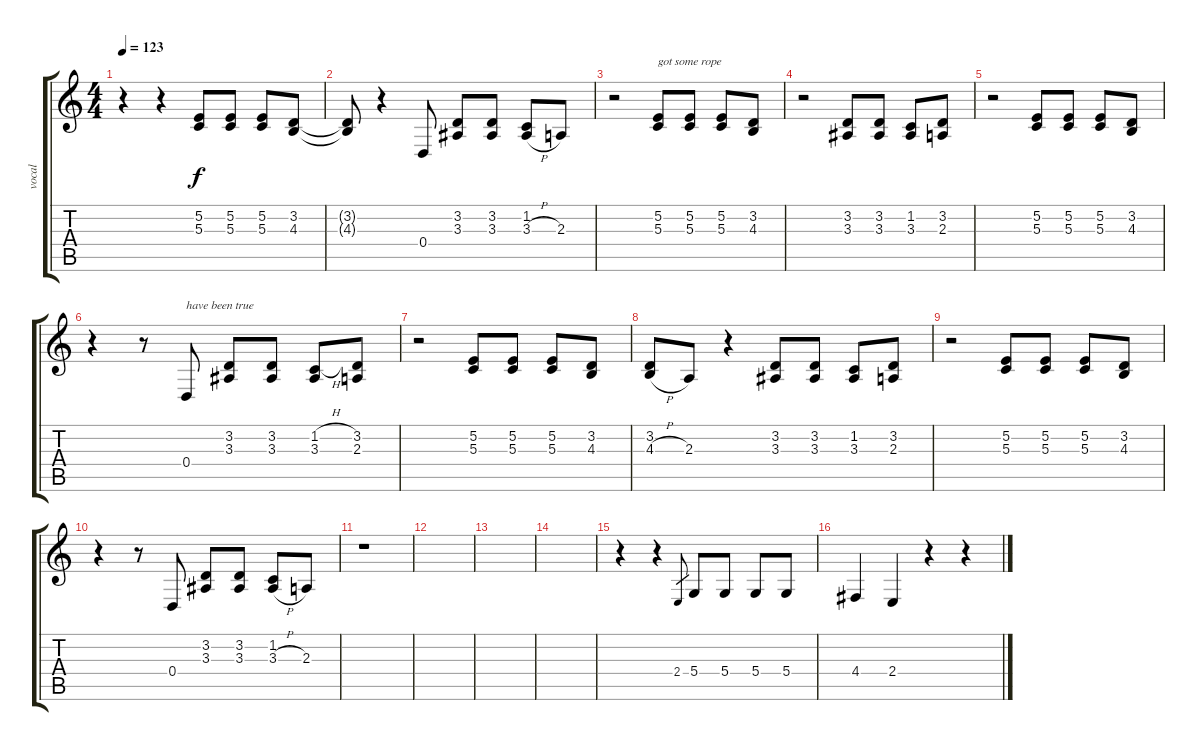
\track ("vocal" "vocal") {instrument acousticgrandpiano}
\staff {score tabs}
\tuning (E4 B3 G3 D3 A2 E2) {hide}
\ts (4 4)
\tempo 123
\clef g2
\ks c
r.4{dy f} r.4 (5.2 5.3).8 (5.2 5.3).8 (5.2 5.3).8 (3.2 4.3).8 |
(3.2{t} 4.3{t}).8 r.4 0.4.8 (3.2 3.3).8 (3.2 3.3).8 (1.2 3.3{h}).8 2.3.8 |
r.2 (5.2 5.3).8{txt "got some rope"} (5.2 5.3).8 (5.2 5.3).8 (3.2 4.3).8 |
r.2 (3.2 3.3).8 (3.2 3.3).8 (1.2 3.3).8 (3.2 2.3).8 |
r.2 (5.2 5.3).8 (5.2 5.3).8 (5.2 5.3).8 (3.2 4.3).8 |
r.4 r.8 0.4.8{txt "have been true"} (3.2 3.3).8 (3.2 3.3).8 (1.2{h} 3.3).8 (3.2 2.3).8 |
r.2 (5.2 5.3).8 (5.2 5.3).8 (5.2 5.3).8 (3.2 4.3).8 |
(3.2 4.3{h}).8 2.3.8 r.4 (3.2 3.3).8 (3.2 3.3).8 (1.2 3.3).8 (3.2 2.3).8 |
r.2 (5.2 5.3).8 (5.2 5.3).8 (5.2 5.3).8 (3.2 4.3).8 |
r.4 r.8 0.4.8 (3.2 3.3).8 (3.2 3.3).8 (1.2 3.3{h}).8 2.3.8 |
r.1 |
|
|
|
r.4 r.4 2.4.8{gr} 5.4.8 5.4.8 5.4.8 5.4.8 |
4.4.4 2.4.4 r.4 r.4
